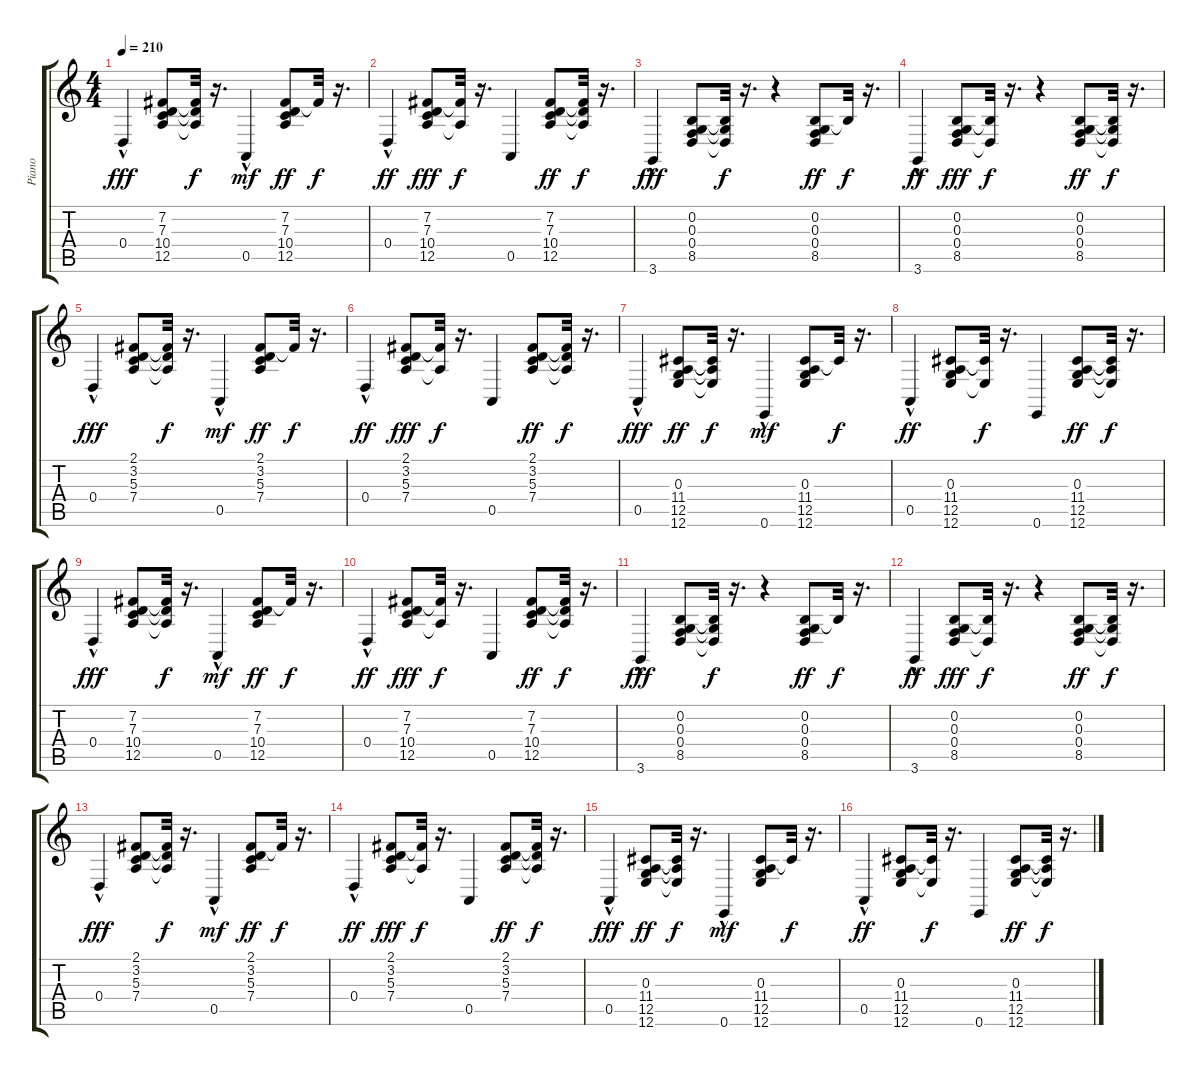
\track ("Piano" "Piano") {instrument brightacousticpiano}
\staff {score tabs}
\tuning (E4 B3 G3 D3 A2 E2) {hide}
\ts (4 4)
\tempo 210
\clef g2
\ks c
0.4{hac}.4{dy fff} (7.2 7.3 10.4 12.5).8 (7.2{t} 7.3{t} 12.5{t}).32{dy f} r.16{d} 0.5{hac}.4{dy mf} (7.2 7.3 10.4 12.5).8{dy ff} 7.2{t}.32{dy f} r.16{d} |
0.4{hac}.4{dy ff} (7.2 7.3 10.4 12.5).8{dy fff} (7.2{t} 12.5{t}).32{dy f} r.16{d} 0.5.4 (7.2 7.3 10.4 12.5).8{dy ff} (7.2{t} 7.3{t} 12.5{t}).32{dy f} r.16{d} |
3.6{hac}.4{dy fff} (0.2 0.3 0.4 8.5).8 (0.2{t} 0.3{t} 0.4{t}).32{dy f} r.16{d} r.4 (0.2 0.3 0.4 8.5).8{dy ff} 0.2{t}.32{dy f} r.16{d} |
3.6{hac}.4{dy ff} (0.2 0.3 0.4 8.5).8{dy fff} (0.2{t} 0.4{t}).32{dy f} r.16{d} r.4 (0.2 0.3 0.4 8.5).8{dy ff} (0.2{t} 0.3{t} 0.4{t}).32{dy f} r.16{d} |
0.4{hac}.4{dy fff} (2.1 3.2 5.3 7.4).8 (2.1{t} 3.2{t} 7.4{t}).32{dy f} r.16{d} 0.5{hac}.4{dy mf} (2.1 3.2 5.3 7.4).8{dy ff} 2.1{t}.32{dy f} r.16{d} |
0.4{hac}.4{dy ff} (2.1 3.2 5.3 7.4).8{dy fff} (2.1{t} 7.4{t}).32{dy f} r.16{d} 0.5.4 (2.1 3.2 5.3 7.4).8{dy ff} (2.1{t} 3.2{t} 7.4{t}).32{dy f} r.16{d} |
0.5{hac}.4{dy fff} (0.3 11.4 12.5 12.6).8{dy ff} (11.4{t} 12.5{t} 12.6{t}).32{dy f} r.16{d} 0.6{hac}.4{dy mf} (0.3 11.4 12.5 12.6).8 11.4{t}.32{dy f} r.16{d} |
0.5{hac}.4{dy ff} (0.3 11.4 12.5 12.6).8 (11.4{t} 12.6{t}).32{dy f} r.16{d} 0.6.4 (0.3 11.4 12.5 12.6).8{dy ff} (11.4{t} 12.5{t} 12.6{t}).32{dy f} r.16{d} |
0.4{hac}.4{dy fff} (7.2 7.3 10.4 12.5).8 (7.2{t} 7.3{t} 12.5{t}).32{dy f} r.16{d} 0.5{hac}.4{dy mf} (7.2 7.3 10.4 12.5).8{dy ff} 7.2{t}.32{dy f} r.16{d} |
0.4{hac}.4{dy ff} (7.2 7.3 10.4 12.5).8{dy fff} (7.2{t} 12.5{t}).32{dy f} r.16{d} 0.5.4 (7.2 7.3 10.4 12.5).8{dy ff} (7.2{t} 7.3{t} 12.5{t}).32{dy f} r.16{d} |
3.6{hac}.4{dy fff} (0.2 0.3 0.4 8.5).8 (0.2{t} 0.3{t} 0.4{t}).32{dy f} r.16{d} r.4 (0.2 0.3 0.4 8.5).8{dy ff} 0.2{t}.32{dy f} r.16{d} |
3.6{hac}.4{dy ff} (0.2 0.3 0.4 8.5).8{dy fff} (0.2{t} 0.4{t}).32{dy f} r.16{d} r.4 (0.2 0.3 0.4 8.5).8{dy ff} (0.2{t} 0.3{t} 0.4{t}).32{dy f} r.16{d} |
0.4{hac}.4{dy fff} (2.1 3.2 5.3 7.4).8 (2.1{t} 3.2{t} 7.4{t}).32{dy f} r.16{d} 0.5{hac}.4{dy mf} (2.1 3.2 5.3 7.4).8{dy ff} 2.1{t}.32{dy f} r.16{d} |
0.4{hac}.4{dy ff} (2.1 3.2 5.3 7.4).8{dy fff} (2.1{t} 7.4{t}).32{dy f} r.16{d} 0.5.4 (2.1 3.2 5.3 7.4).8{dy ff} (2.1{t} 3.2{t} 7.4{t}).32{dy f} r.16{d} |
0.5{hac}.4{dy fff} (0.3 11.4 12.5 12.6).8{dy ff} (11.4{t} 12.5{t} 12.6{t}).32{dy f} r.16{d} 0.6{hac}.4{dy mf} (0.3 11.4 12.5 12.6).8 11.4{t}.32{dy f} r.16{d} |
0.5{hac}.4{dy ff} (0.3 11.4 12.5 12.6).8 (11.4{t} 12.6{t}).32{dy f} r.16{d} 0.6.4 (0.3 11.4 12.5 12.6).8{dy ff} (11.4{t} 12.5{t} 12.6{t}).32{dy f} r.16{d}
